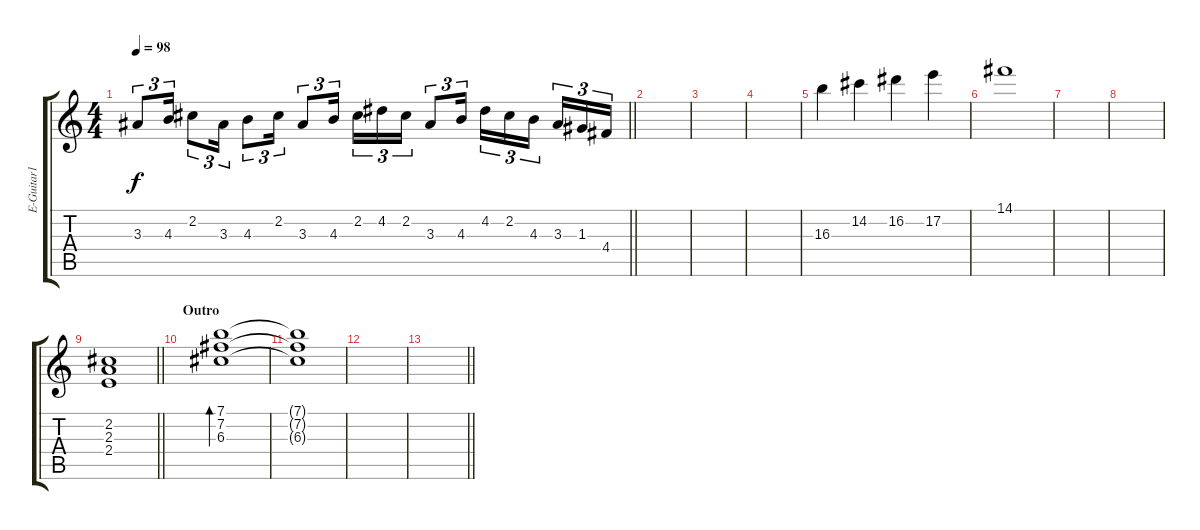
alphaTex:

\track ("E-Guitar1" "E-Guitar1") {instrument distortionguitar}
\staff {score tabs}
\tuning (E4 B3 G3 D3 A2 E2) {hide}
\ts (4 4)
\tempo 98
\clef g2
\barLineRight lightlight
\ks c
3.3.8{tu (3 2) dy f} 4.3.16{tu (3 2)} 2.2.8{tu (3 2)} 3.3.16{tu (3 2)} 4.3.8{tu (3 2)} 2.2.16{tu (3 2)} 3.3.8{tu (3 2)} 4.3.16{tu (3 2)} 2.2.16{tu (3 2)} 4.2.16{tu (3 2)} 2.2.16{tu (3 2)} 3.3.8{tu (3 2)} 4.3.16{tu (3 2)} 4.2.16{tu (3 2)} 2.2.16{tu (3 2)} 4.3.16{tu (3 2)} 3.3.16{tu (3 2)} 1.3.16{tu (3 2)} 4.4.16{tu (3 2)} |
|
|
|
16.3.4 14.2.4 16.2.4 17.2.4 |
14.1.1 |
|
|
\barLineRight lightlight
(2.2 2.3 2.4).1 |
\section ("" "Outro")
(7.1 7.2 6.3).1{bd 240} |
(7.1{t} 7.2{t} 6.3{t}).1 |
|
\barLineRight lightlight
